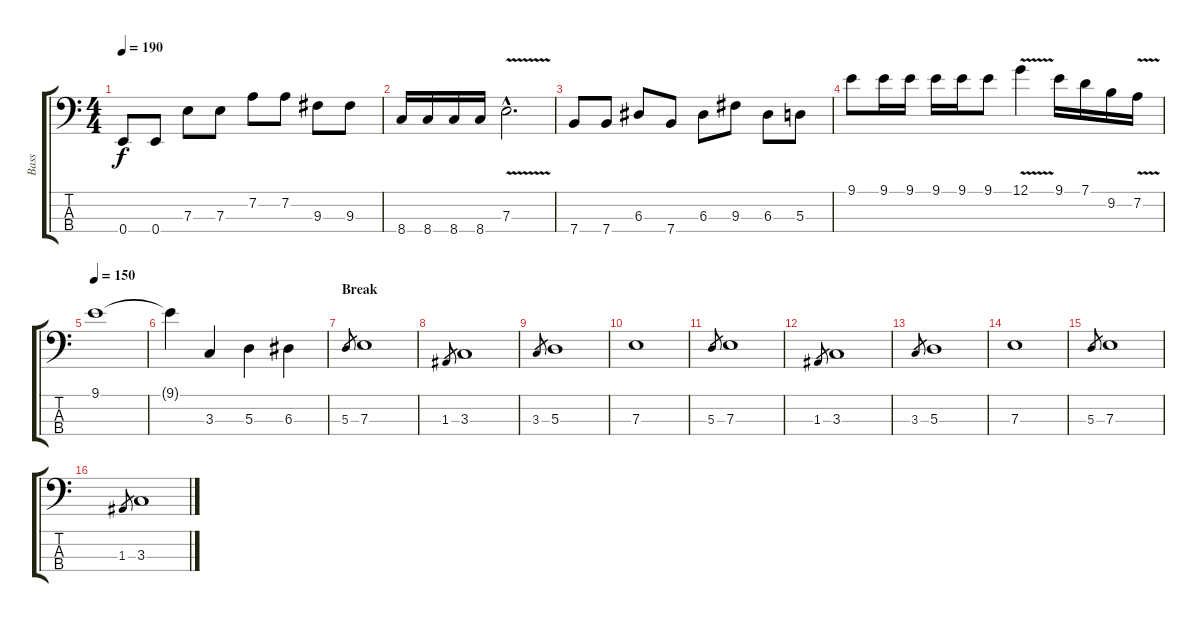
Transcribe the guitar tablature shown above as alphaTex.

\track ("Bass" "Bass") {instrument electricbassfinger}
\staff {score tabs}
\tuning (G2 D2 A1 E1) {hide}
\ts (4 4)
\tempo 190
\clef f4
\ks c
0.4.8{dy f} 0.4.8 7.3.8 7.3.8 7.2.8 7.2.8 9.3.8 9.3.8 |
8.4.16 8.4.16 8.4.16 8.4.16 7.3{v hac}.2{d} |
7.4.8 7.4.8 6.3.8 7.4.8 6.3.8 9.3.8 6.3.8 5.3.8 |
9.1.8 9.1.16 9.1.16 9.1.16 9.1.16 9.1.8 12.1{v}.4 9.1.16 7.1.16 9.2.16 7.2{v}.16 |
\tempo 150
9.1.1 |
9.1{t}.4 3.3.4 5.3.4 6.3.4 |
\section ("" "Break")
5.3.8{gr} 7.3.1 |
1.3.8{gr} 3.3.1 |
3.3.8{gr} 5.3.1 |
7.3.1 |
5.3.8{gr} 7.3.1 |
1.3.8{gr} 3.3.1 |
3.3.8{gr} 5.3.1 |
7.3.1 |
5.3.8{gr} 7.3.1 |
1.3.8{gr} 3.3.1
